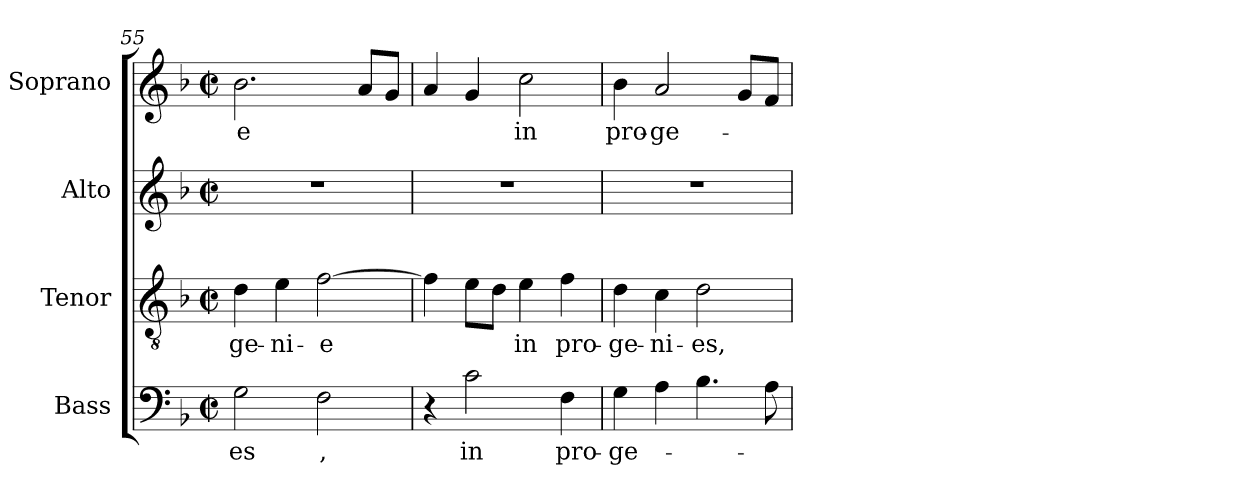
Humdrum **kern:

**kern	**text	**kern	**text	**kern	**kern	**text
*part4	*part4	*part3	*part3	*part2	*part1	*part1
*staff4	*staff4	*staff3	*staff3	*staff2	*staff1	*staff1
*I"Bass	*	*I"Tenor	*	*I"Alto	*I"Soprano	*
*I'B	*	*I'T	*	*I'A	*I'S	*
*clefF4	*	*clefGv2	*	*clefG2	*clefG2	*
*k[b-]	*	*k[b-]	*	*k[b-]	*k[b-]	*
*F:	*	*F:	*	*F:	*F:	*
*M2/2	*	*M2/2	*	*M2/2	*M2/2	*
*met(c|)	*	*met(c|)	*	*met(c|)	*met(c|)	*
=55	=55	=55	=55	=55	=55	=55
2G\	-es	4d\	-ge-	1r	2.b-\	-e
.	.	4e\	-ni-	.	.	.
2F\	,	[2f\	-e	.	.	.
.	.	.	.	.	8a/L	.
.	.	.	.	.	8g/J	.
=56	=56	=56	=56	=56	=56	=56
4r	.	4f\]	.	1r	4a/	.
2c\	in	8e\L	.	.	4g/	.
.	.	8d\J	.	.	.	.
.	.	4e\	in	.	2cc\	in
4F\	pro-	4f\	pro-	.	.	.
=57	=57	=57	=57	=57	=57	=57
4G\	-ge-	4d\	-ge-	1r	4b-\	pro-
4A\	.	4c\	-ni-	.	2a/	-ge-
4.B-\	.	2d\	-es,	.	.	.
.	.	.	.	.	8g/L	.
8A\	.	.	.	.	8f/J	.
=	=	=	=	=	=	=
*-	*-	*-	*-	*-	*-	*-
